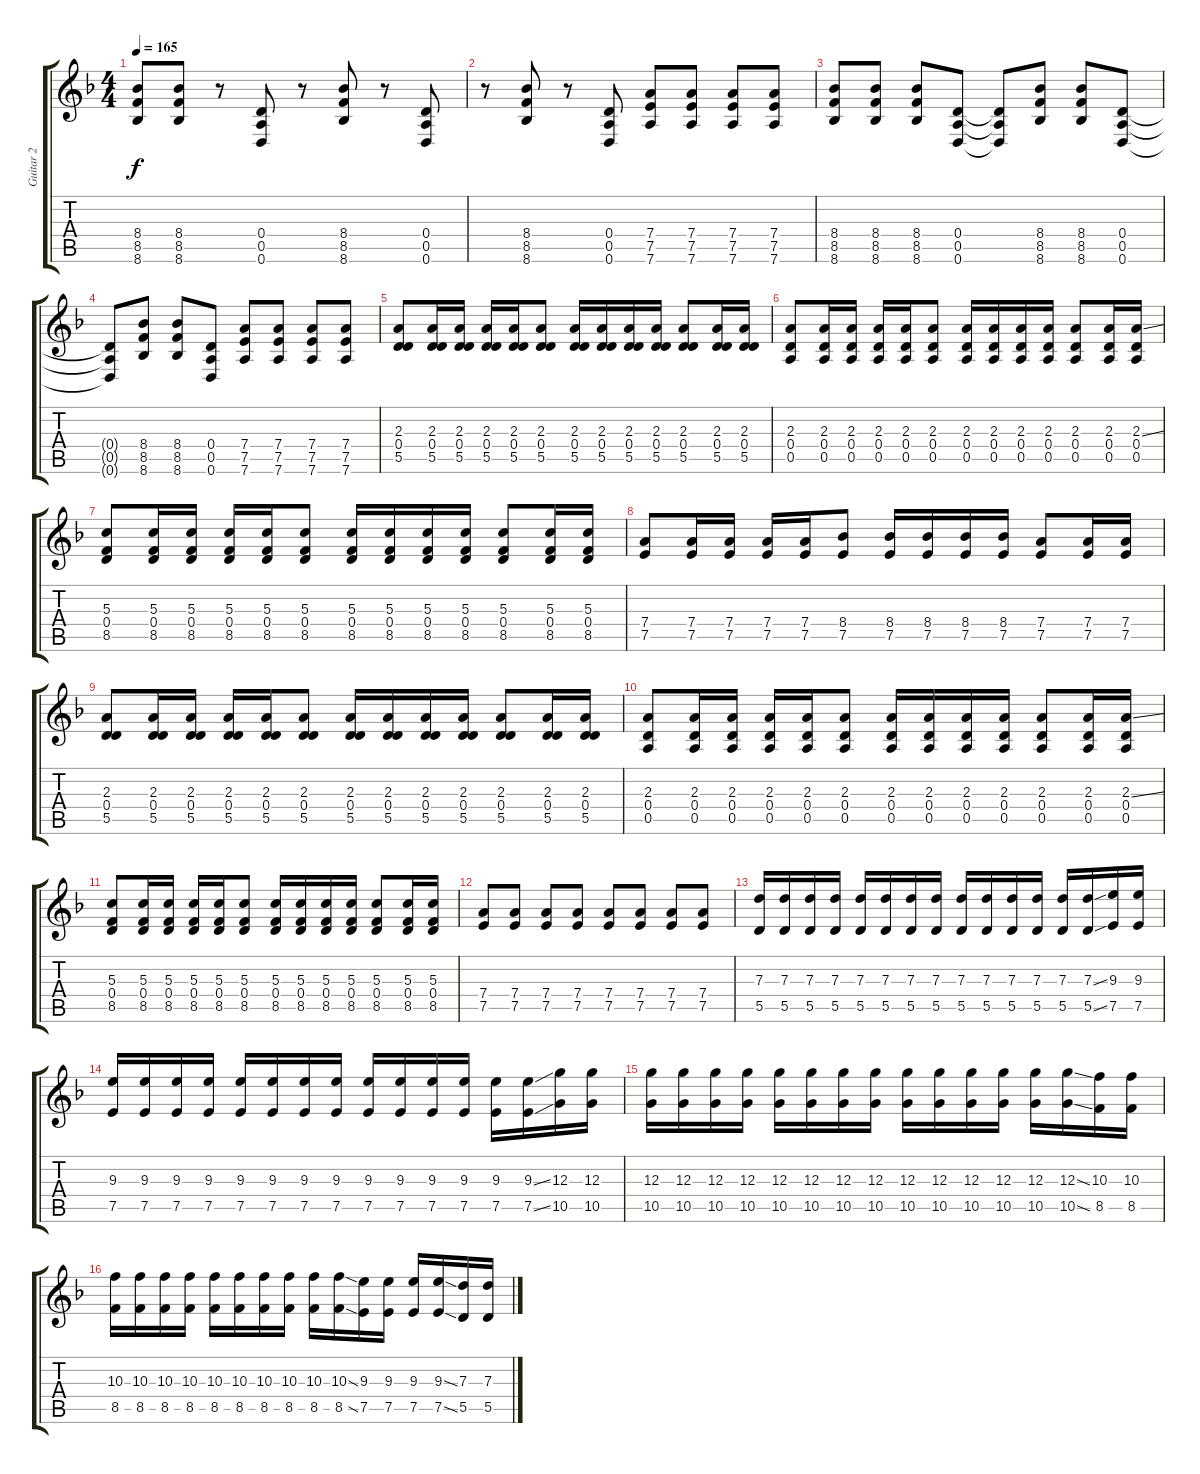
\track ("Guitar 2" "Guitar 2") {instrument electricguitarjazz}
\staff {score tabs}
\tuning (E4 B3 G3 D3 A2 D2) {hide}
\ts (4 4)
\tempo 165
\clef g2
\ks f
(8.4 8.5 8.6).8{dy f} (8.4 8.5 8.6).8 r.8 (0.4 0.5 0.6).8 r.8 (8.4 8.5 8.6).8 r.8 (0.4 0.5 0.6).8 |
r.8 (8.4 8.5 8.6).8 r.8 (0.4 0.5 0.6).8 (7.4 7.5 7.6).8 (7.4 7.5 7.6).8 (7.4 7.5 7.6).8 (7.4 7.5 7.6).8 |
(8.4 8.5 8.6).8 (8.4 8.5 8.6).8 (8.4 8.5 8.6).8 (0.4 0.5 0.6).8 (0.4{t} 0.5{t} 0.6{t}).8 (8.4 8.5 8.6).8 (8.4 8.5 8.6).8 (0.4 0.5 0.6).8 |
(0.4{t} 0.5{t} 0.6{t}).8 (8.4 8.5 8.6).8 (8.4 8.5 8.6).8 (0.4 0.5 0.6).8 (7.4 7.5 7.6).8 (7.4 7.5 7.6).8 (7.4 7.5 7.6).8 (7.4 7.5 7.6).8 |
(2.3 0.4 5.5).8{instrument electricguitarjazz} (2.3 0.4 5.5).16 (2.3 0.4 5.5).16 (2.3 0.4 5.5).16 (2.3 0.4 5.5).16 (2.3 0.4 5.5).8 (2.3 0.4 5.5).16 (2.3 0.4 5.5).16 (2.3 0.4 5.5).16 (2.3 0.4 5.5).16 (2.3 0.4 5.5).8 (2.3 0.4 5.5).16 (2.3 0.4 5.5).16 |
(2.3 0.4 0.5).8 (2.3 0.4 0.5).16 (2.3 0.4 0.5).16 (2.3 0.4 0.5).16 (2.3 0.4 0.5).16 (2.3 0.4 0.5).8 (2.3 0.4 0.5).16 (2.3 0.4 0.5).16 (2.3 0.4 0.5).16 (2.3 0.4 0.5).16 (2.3 0.4 0.5).8 (2.3 0.4 0.5).16 (2.3{ss} 0.4 0.5).16 |
(5.3 0.4 8.5).8 (5.3 0.4 8.5).16 (5.3 0.4 8.5).16 (5.3 0.4 8.5).16 (5.3 0.4 8.5).16 (5.3 0.4 8.5).8 (5.3 0.4 8.5).16 (5.3 0.4 8.5).16 (5.3 0.4 8.5).16 (5.3 0.4 8.5).16 (5.3 0.4 8.5).8 (5.3 0.4 8.5).16 (5.3 0.4 8.5).16 |
(7.4 7.5).8 (7.4 7.5).16 (7.4 7.5).16 (7.4 7.5).16 (7.4 7.5).16 (8.4 7.5).8 (8.4 7.5).16 (8.4 7.5).16 (8.4 7.5).16 (8.4 7.5).16 (7.4 7.5).8 (7.4 7.5).16 (7.4 7.5).16 |
(2.3 0.4 5.5).8 (2.3 0.4 5.5).16 (2.3 0.4 5.5).16 (2.3 0.4 5.5).16 (2.3 0.4 5.5).16 (2.3 0.4 5.5).8 (2.3 0.4 5.5).16 (2.3 0.4 5.5).16 (2.3 0.4 5.5).16 (2.3 0.4 5.5).16 (2.3 0.4 5.5).8 (2.3 0.4 5.5).16 (2.3 0.4 5.5).16 |
(2.3 0.4 0.5).8 (2.3 0.4 0.5).16 (2.3 0.4 0.5).16 (2.3 0.4 0.5).16 (2.3 0.4 0.5).16 (2.3 0.4 0.5).8 (2.3 0.4 0.5).16 (2.3 0.4 0.5).16 (2.3 0.4 0.5).16 (2.3 0.4 0.5).16 (2.3 0.4 0.5).8 (2.3 0.4 0.5).16 (2.3{ss} 0.4 0.5).16 |
(5.3 0.4 8.5).8 (5.3 0.4 8.5).16 (5.3 0.4 8.5).16 (5.3 0.4 8.5).16 (5.3 0.4 8.5).16 (5.3 0.4 8.5).8 (5.3 0.4 8.5).16 (5.3 0.4 8.5).16 (5.3 0.4 8.5).16 (5.3 0.4 8.5).16 (5.3 0.4 8.5).8 (5.3 0.4 8.5).16 (5.3 0.4 8.5).16 |
(7.4 7.5).8 (7.4 7.5).8 (7.4 7.5).8 (7.4 7.5).8 (7.4 7.5).8 (7.4 7.5).8 (7.4 7.5).8 (7.4 7.5).8 |
(7.3 5.5).16{instrument overdrivenguitar} (7.3 5.5).16 (7.3 5.5).16 (7.3 5.5).16 (7.3 5.5).16 (7.3 5.5).16 (7.3 5.5).16 (7.3 5.5).16 (7.3 5.5).16 (7.3 5.5).16 (7.3 5.5).16 (7.3 5.5).16 (7.3 5.5).16 (7.3{ss} 5.5{ss}).16 (9.3 7.5).16 (9.3 7.5).16 |
(9.3 7.5).16 (9.3 7.5).16 (9.3 7.5).16 (9.3 7.5).16 (9.3 7.5).16 (9.3 7.5).16 (9.3 7.5).16 (9.3 7.5).16 (9.3 7.5).16 (9.3 7.5).16 (9.3 7.5).16 (9.3 7.5).16 (9.3 7.5).16 (9.3{ss} 7.5{ss}).16 (12.3 10.5).16 (12.3 10.5).16 |
(12.3 10.5).16 (12.3 10.5).16 (12.3 10.5).16 (12.3 10.5).16 (12.3 10.5).16 (12.3 10.5).16 (12.3 10.5).16 (12.3 10.5).16 (12.3 10.5).16 (12.3 10.5).16 (12.3 10.5).16 (12.3 10.5).16 (12.3 10.5).16 (12.3{ss} 10.5{ss}).16 (10.3 8.5).16 (10.3 8.5).16 |
(10.3 8.5).16 (10.3 8.5).16 (10.3 8.5).16 (10.3 8.5).16 (10.3 8.5).16 (10.3 8.5).16 (10.3 8.5).16 (10.3 8.5).16 (10.3 8.5).16 (10.3{ss} 8.5{ss}).16 (9.3 7.5).16 (9.3 7.5).16 (9.3 7.5).16 (9.3{ss} 7.5{ss}).16 (7.3 5.5).16 (7.3 5.5).16
